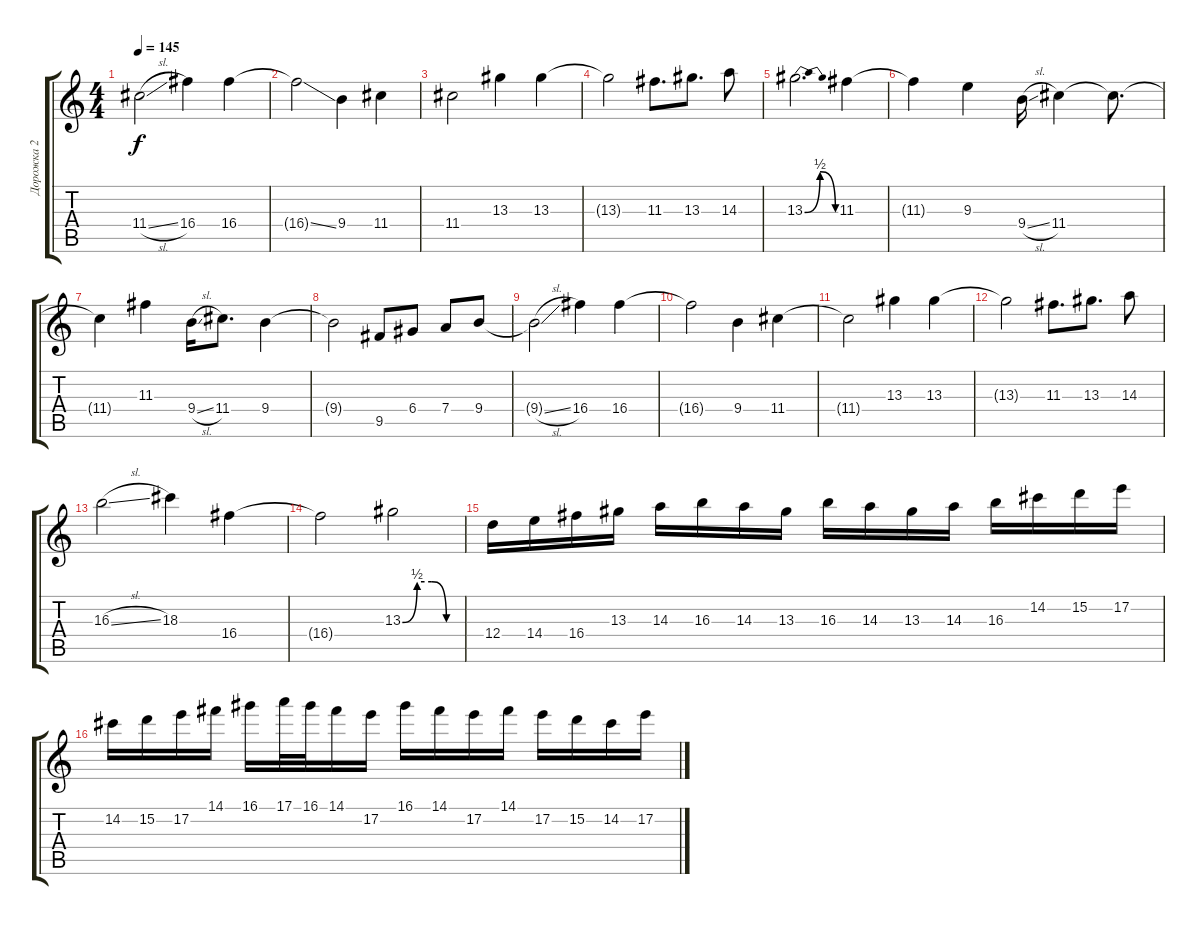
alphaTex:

\track ("Дорожка 2" "Дорожка 2") {instrument distortionguitar}
\staff {score tabs}
\tuning (E4 B3 G3 D3 A2 E2) {hide}
\ts (4 4)
\tempo 145
\clef g2
\ks c
11.4{sl}.2{dy f} 16.4.4 16.4.4 |
16.4{ss t}.2 9.4.4 11.4.4 |
11.4.2 13.3.4 13.3.4 |
13.3{t}.2 11.3.8{d} 13.3.8{d} 14.3.8 |
13.3{be (bendrelease 0 0 15 2 40 2 60 0)}.2{d} 11.3.4 |
11.3{t}.4 9.3.4 9.4{sl}.16 11.4.4 11.4{t}.8{d} |
11.4{t}.4 11.3.4 9.4{sl}.16 11.4.8{d} 9.4.4 |
9.4{t}.2 9.5.8 6.4.8 7.4.8 9.4.8 |
9.4{sl t}.2 16.4.4 16.4.4 |
16.4{t}.2 9.4.4 11.4.4 |
11.4{t}.2 13.3.4 13.3.4 |
13.3{t}.2 11.3.8{d} 13.3.8{d} 14.3.8 |
16.3{sl}.2 18.3.4 16.4.4 |
16.4{t}.2 13.3{be (custom 0 0 15 2 30 2 45 0 60 0)}.2 |
12.4.16 14.4.16 16.4.16 13.3.16 14.3.16 16.3.16 14.3.16 13.3.16 16.3.16 14.3.16 13.3.16 14.3.16 16.3.16 14.2.16 15.2.16 17.2.16 |
14.2.16 15.2.16 17.2.16 14.1.16 16.1.16 17.1.32 16.1.32 14.1.16 17.2.16 16.1.16 14.1.16 17.2.16 14.1.16 17.2.16 15.2.16 14.2.16 17.2.16
